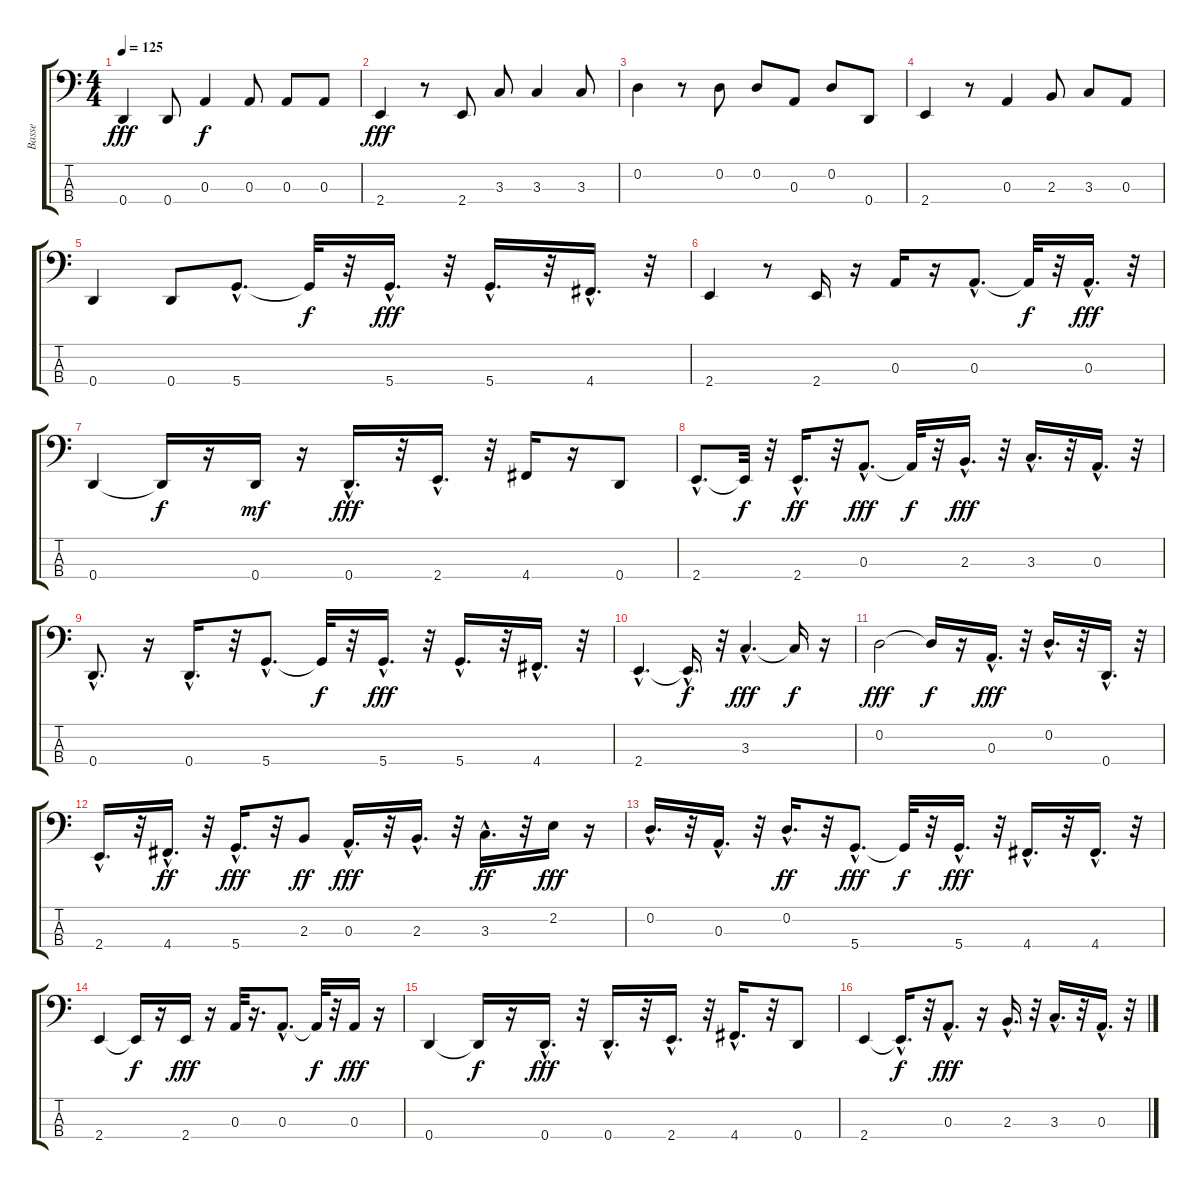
\track ("Basse" "Basse") {instrument electricbassfinger}
\staff {score tabs}
\tuning (G2 D2 A1 D1) {hide}
\ts (4 4)
\tempo 125
\clef f4
\ks c
0.4.4{dy fff} 0.4.8 0.3.4{dy f} 0.3.8 0.3.8 0.3.8 |
2.4.4{dy fff} r.8 2.4.8 3.3.8 3.3.4 3.3.8 |
0.2.4 r.8 0.2.8 0.2.8 0.3.8 0.2.8 0.4.8 |
2.4.4 r.8 0.3.4 2.3.8 3.3.8 0.3.8 |
0.4.4 0.4.8 5.4{hac}.8{d} 5.4{t}.32{dy f} r.32 5.4{hac}.16{d dy fff} r.32 5.4{hac}.16{d} r.32 4.4{hac}.16{d} r.32 |
2.4.4 r.8 2.4.16 r.16 0.3.16 r.16 0.3{hac}.8{d} 0.3{t}.32{dy f} r.32 0.3{hac}.16{d dy fff} r.32 |
0.4.4 0.4{t}.16{dy f} r.16 0.4.16{dy mf} r.16 0.4{hac}.16{d dy fff} r.32 2.4{hac}.16{d} r.32 4.4.16 r.16 0.4.8 |
2.4{hac}.8{d} 2.4{t}.32{dy f} r.32 2.4{hac}.16{d dy ff} r.32 0.3{hac}.8{d dy fff} 0.3{t}.32{dy f} r.32 2.3{hac}.16{d dy fff} r.32 3.3{hac}.16{d} r.32 0.3{hac}.16{d} r.32 |
0.4{hac}.8{d} r.16 0.4{hac}.16{d} r.32 5.4{hac}.8{d} 5.4{t}.32{dy f} r.32 5.4{hac}.16{d dy fff} r.32 5.4{hac}.16{d} r.32 4.4{hac}.16{d} r.32 |
2.4{hac}.4{d} 2.4{hac t}.16{d dy f} r.32 3.3{hac}.4{d dy fff} 3.3{t}.16{dy f} r.16 |
0.2.2{dy fff} 0.2{t}.16{dy f} r.16 0.3{hac}.16{d dy fff} r.32 0.2{hac}.16{d} r.32 0.4{hac}.16{d} r.32 |
2.4{hac}.16{d} r.32 4.4{hac}.16{d dy ff} r.32 5.4{hac}.16{d dy fff} r.32 2.3.8{dy ff} 0.3{hac}.16{d dy fff} r.32 2.3{hac}.16{d} r.32 3.3{hac}.16{d dy ff} r.32 2.2.16{dy fff} r.16 |
0.2{hac}.16{d} r.32 0.3{hac}.16{d} r.32 0.2{hac}.16{d dy ff} r.32 5.4{hac}.8{d dy fff} 5.4{t}.32{dy f} r.32 5.4{hac}.16{d dy fff} r.32 4.4{hac}.16{d} r.32 4.4{hac}.16{d} r.32 |
2.4.4 2.4{t}.16{dy f} r.16 2.4.16{dy fff} r.16 0.3.32 r.16{d} 0.3{hac}.8{d} 0.3{t}.32{dy f} r.32 0.3.16{dy fff} r.16 |
0.4.4 0.4{t}.16{dy f} r.16 0.4{hac}.16{d dy fff} r.32 0.4{hac}.16{d} r.32 2.4{hac}.16{d} r.32 4.4{hac}.16{d} r.32 0.4.8 |
2.4.4 2.4{hac t}.16{d dy f} r.32 0.3{hac}.8{d dy fff} r.16 2.3{hac}.16{d} r.32 3.3{hac}.16{d} r.32 0.3{hac}.16{d} r.32
